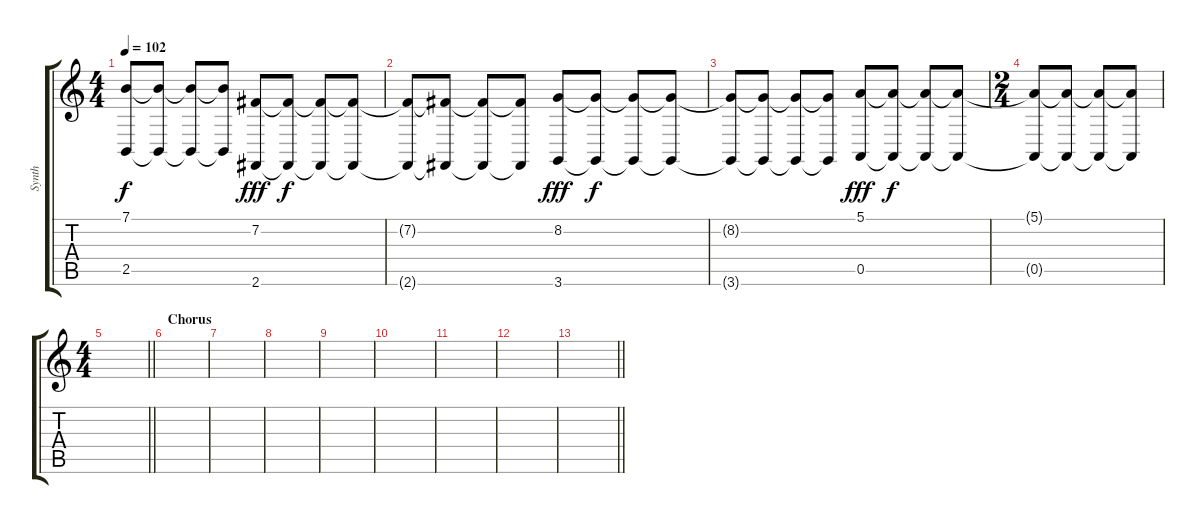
\track ("Synth" "Synth") {instrument lead2sawtooth}
\staff {score tabs}
\tuning (E4 B3 G3 D3 A2 E2) {hide}
\ts (4 4)
\tempo 102
\clef g2
\ks c
(7.1{t} 2.5{t}).8{dy f} (7.1{t} 2.5{t}).8 (7.1{t} 2.5{t}).8 (7.1{t} 2.5{t}).8 (7.2 2.6).8{dy fff} (7.2{t} 2.6{t}).8{dy f} (7.2{t} 2.6{t}).8 (7.2{t} 2.6{t}).8 |
(7.2{t} 2.6{t}).8 (7.2{t} 2.6{t}).8 (7.2{t} 2.6{t}).8 (7.2{t} 2.6{t}).8 (8.2 3.6).8{dy fff} (8.2{t} 3.6{t}).8{dy f} (8.2{t} 3.6{t}).8 (8.2{t} 3.6{t}).8 |
(8.2{t} 3.6{t}).8 (8.2{t} 3.6{t}).8 (8.2{t} 3.6{t}).8 (8.2{t} 3.6{t}).8 (5.1 0.5).8{dy fff} (5.1{t} 0.5{t}).8{dy f} (5.1{t} 0.5{t}).8 (5.1{t} 0.5{t}).8 |
\ts (2 4)
(5.1{t} 0.5{t}).8 (5.1{t} 0.5{t}).8 (5.1{t} 0.5{t}).8 (5.1{t} 0.5{t}).8 |
\ts (4 4)
\barLineRight lightlight
|
\section ("" "Chorus")
|
|
|
|
|
|
|
\barLineRight lightlight
